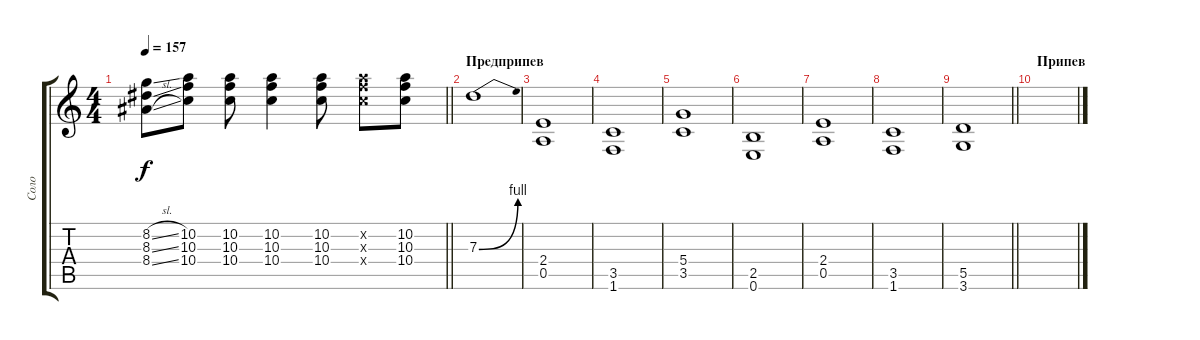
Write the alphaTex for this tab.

\track ("Соло" "Соло") {instrument distortionguitar}
\staff {score tabs}
\tuning (E4 B3 G3 D3 A2 E2) {hide}
\ts (4 4)
\tempo 157
\clef g2
\barLineRight lightlight
\ks c
(8.2{sl} 8.3{sl} 8.4{sl}).8{dy f} (10.2 10.3 10.4).8 (10.2 10.3 10.4).8 (10.2 10.3 10.4).4 (10.2 10.3 10.4).8 (10.2{x} 10.3{x} 10.4{x}).8 (10.2 10.3 10.4).8 |
\section ("" "Предприпев")
7.3{be (bend 0 0 60 4)}.1 |
(2.4 0.5).1 |
(3.5 1.6).1 |
(5.4 3.5).1 |
(2.5 0.6).1 |
(2.4 0.5).1 |
(3.5 1.6).1 |
\barLineRight lightlight
(5.5 3.6).1 |
\section ("" "Припев")
